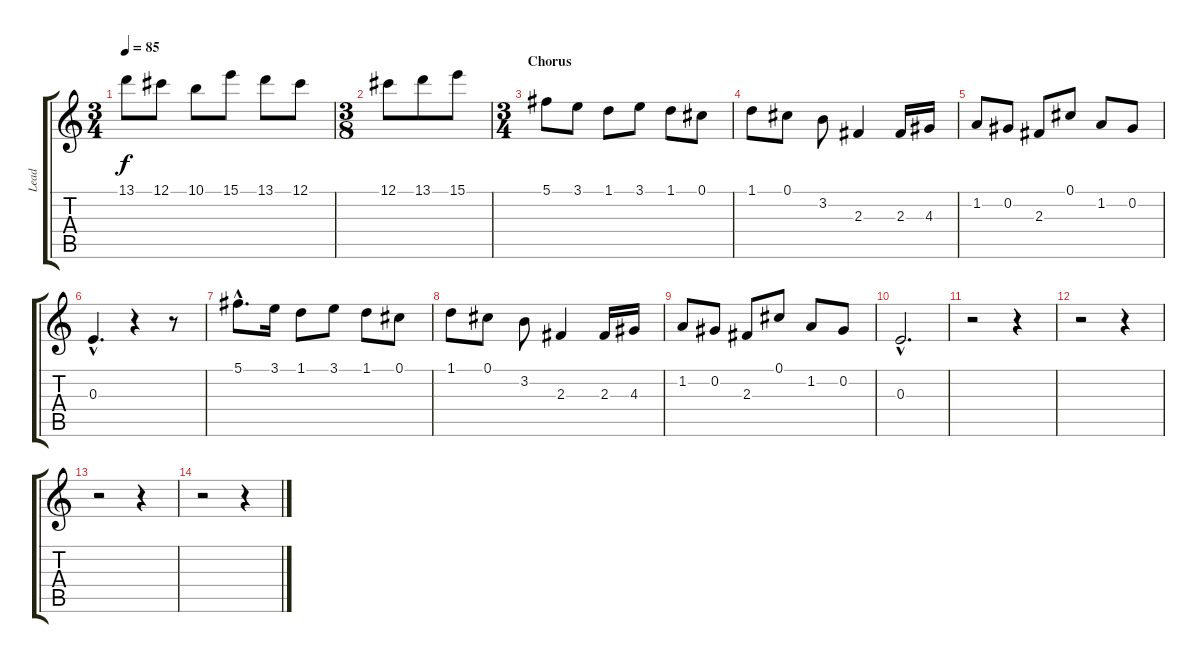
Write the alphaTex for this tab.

\track ("Lead" "Lead") {instrument acousticguitarsteel}
\staff {score tabs}
\tuning (Db4 Ab3 E3 B2 Gb2 Db2) {hide}
\ts (3 4)
\tempo 85
\clef g2
\ks c
13.1.8{dy f} 12.1.8 10.1.8 15.1.8 13.1.8 12.1.8 |
\ts (3 8)
12.1.8 13.1.8 15.1.8 |
\ts (3 4)
\section ("" "Chorus")
5.1.8 3.1.8 1.1.8 3.1.8 1.1.8 0.1.8 |
1.1.8 0.1.8 3.2.8 2.3.4 2.3.16 4.3.16 |
1.2.8 0.2.8 2.3.8 0.1.8 1.2.8 0.2.8 |
0.3{hac}.4{d} r.4 r.8 |
5.1{hac}.8{d} 3.1.16 1.1.8 3.1.8 1.1.8 0.1.8 |
1.1.8 0.1.8 3.2.8 2.3.4 2.3.16 4.3.16 |
1.2.8 0.2.8 2.3.8 0.1.8 1.2.8 0.2.8 |
0.3{hac}.2{d} |
r.2 r.4 |
r.2 r.4 |
r.2 r.4 |
r.2 r.4
